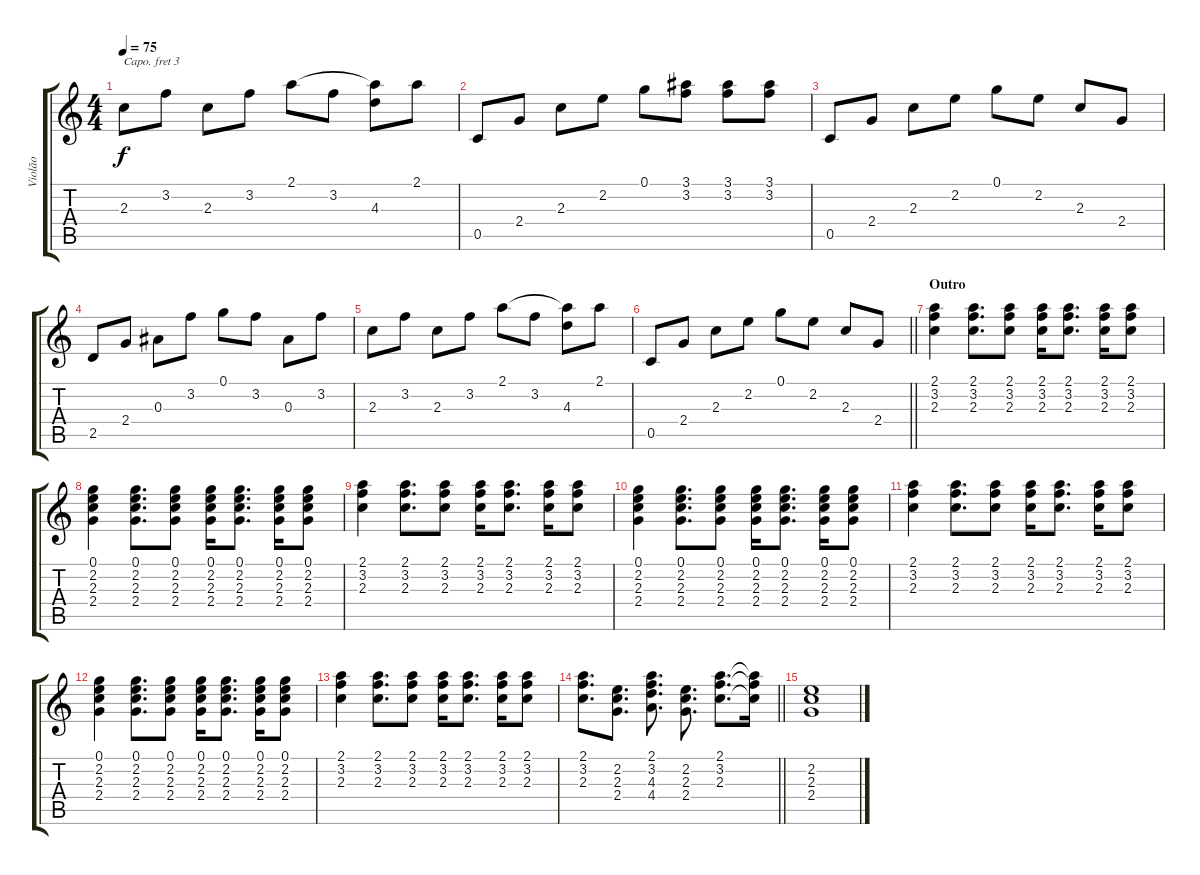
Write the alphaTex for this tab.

\track ("Violão" "Violão") {instrument acousticguitarsteel}
\staff {score tabs}
\capo 3
\tuning (E4 B3 G3 D3 A2 E2) {hide}
\ts (4 4)
\tempo 75
\clef g2
\ks c
2.3.8{dy f} 3.2.8 2.3.8 3.2.8 2.1.8 3.2.8 (2.1{t} 4.3).8 2.1.8 |
0.5.8 2.4.8 2.3.8 2.2.8 0.1.8 (3.1 3.2).8 (3.1 3.2).8 (3.1 3.2).8 |
0.5.8 2.4.8 2.3.8 2.2.8 0.1.8 2.2.8 2.3.8 2.4.8 |
2.5.8 2.4.8 0.3.8 3.2.8 0.1.8 3.2.8 0.3.8 3.2.8 |
2.3.8 3.2.8 2.3.8 3.2.8 2.1.8 3.2.8 (2.1{t} 4.3).8 2.1.8 |
\barLineRight lightlight
0.5.8 2.4.8 2.3.8 2.2.8 0.1.8 2.2.8 2.3.8 2.4.8 |
\section ("" "Outro")
(2.1 3.2 2.3).4 (2.1 3.2 2.3).8{d} (2.1 3.2 2.3).8 (2.1 3.2 2.3).16 (2.1 3.2 2.3).8{d} (2.1 3.2 2.3).16 (2.1 3.2 2.3).8 |
(0.1 2.2 2.3 2.4).4 (0.1 2.2 2.3 2.4).8{d} (0.1 2.2 2.3 2.4).8 (0.1 2.2 2.3 2.4).16 (0.1 2.2 2.3 2.4).8{d} (0.1 2.2 2.3 2.4).16 (0.1 2.2 2.3 2.4).8 |
(2.1 3.2 2.3).4 (2.1 3.2 2.3).8{d} (2.1 3.2 2.3).8 (2.1 3.2 2.3).16 (2.1 3.2 2.3).8{d} (2.1 3.2 2.3).16 (2.1 3.2 2.3).8 |
(0.1 2.2 2.3 2.4).4 (0.1 2.2 2.3 2.4).8{d} (0.1 2.2 2.3 2.4).8 (0.1 2.2 2.3 2.4).16 (0.1 2.2 2.3 2.4).8{d} (0.1 2.2 2.3 2.4).16 (0.1 2.2 2.3 2.4).8 |
(2.1 3.2 2.3).4 (2.1 3.2 2.3).8{d} (2.1 3.2 2.3).8 (2.1 3.2 2.3).16 (2.1 3.2 2.3).8{d} (2.1 3.2 2.3).16 (2.1 3.2 2.3).8 |
(0.1 2.2 2.3 2.4).4 (0.1 2.2 2.3 2.4).8{d} (0.1 2.2 2.3 2.4).8 (0.1 2.2 2.3 2.4).16 (0.1 2.2 2.3 2.4).8{d} (0.1 2.2 2.3 2.4).16 (0.1 2.2 2.3 2.4).8 |
(2.1 3.2 2.3).4 (2.1 3.2 2.3).8{d} (2.1 3.2 2.3).8 (2.1 3.2 2.3).16 (2.1 3.2 2.3).8{d} (2.1 3.2 2.3).16 (2.1 3.2 2.3).8 |
\barLineRight lightlight
(2.1 3.2 2.3).8{d} (2.2 2.3 2.4).8{d} (2.1 3.2 4.3 4.4).8{d} (2.2 2.3 2.4).8{d} (2.1 3.2 2.3).8{d} (2.1{t} 3.2{t} 2.3{t}).16 |
(2.2 2.3 2.4).1
